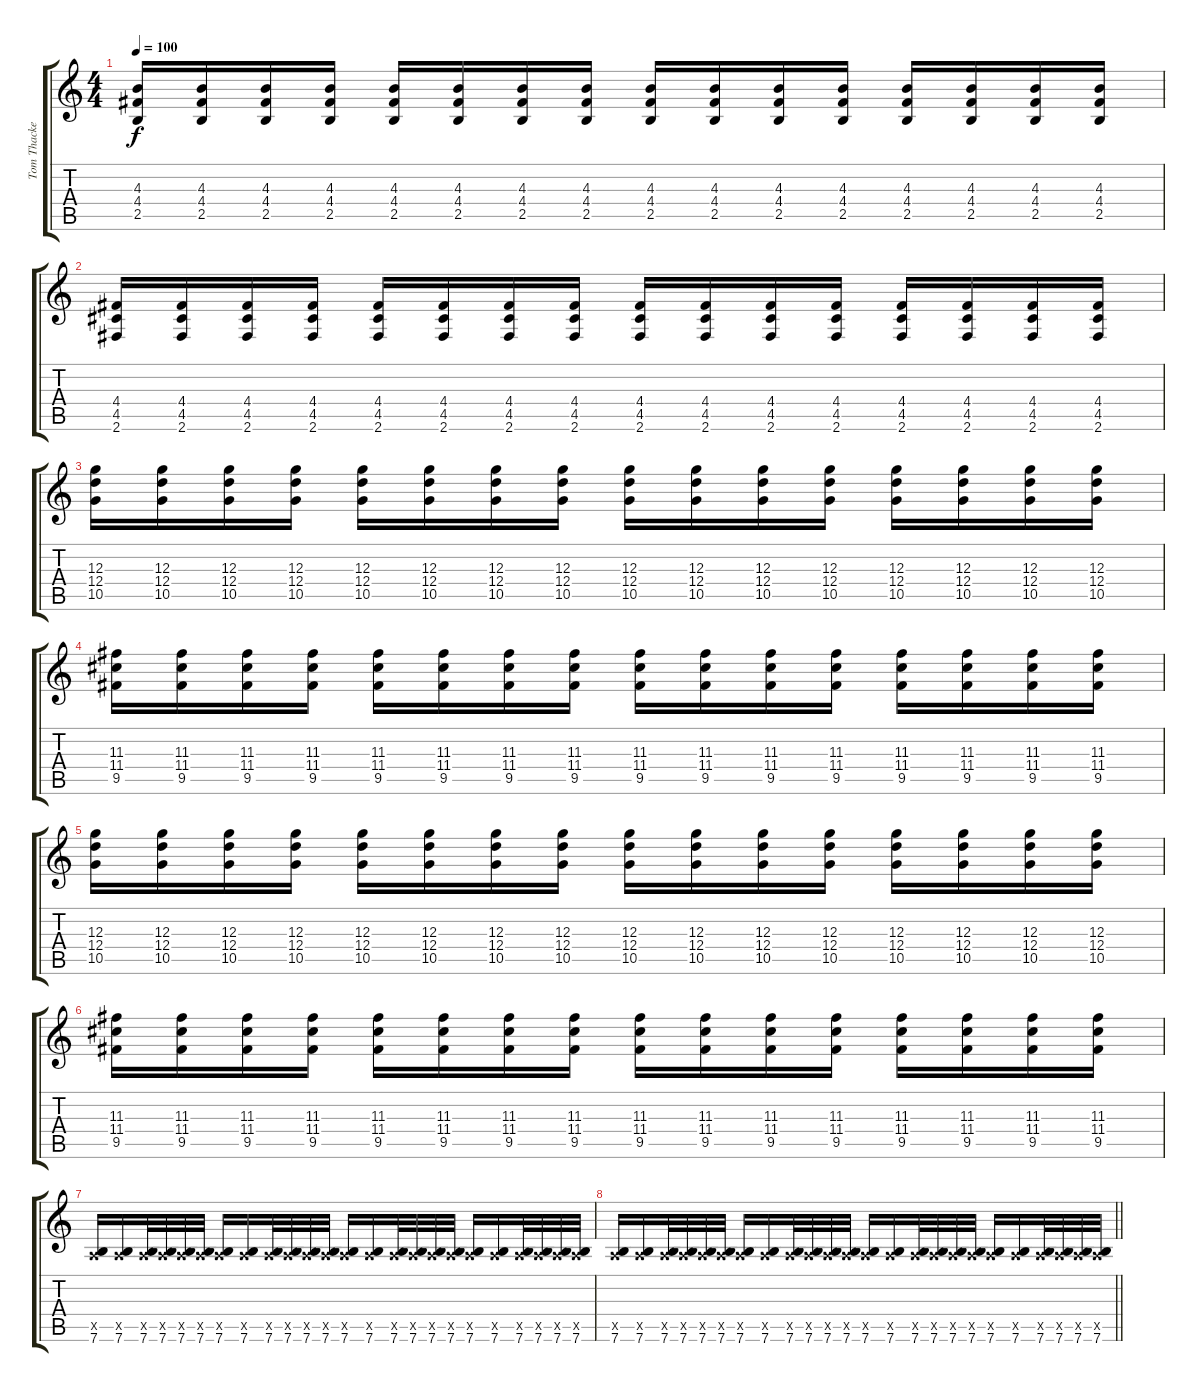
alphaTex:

\track ("Tom Thacker" "Tom Thacke") {instrument distortionguitar}
\staff {score tabs}
\tuning (E4 B3 G3 D3 A2 E2) {hide}
\ts (4 4)
\tempo 100
\clef g2
\ks c
(4.3 4.4 2.5).16{dy f} (4.3 4.4 2.5).16 (4.3 4.4 2.5).16 (4.3 4.4 2.5).16 (4.3 4.4 2.5).16 (4.3 4.4 2.5).16 (4.3 4.4 2.5).16 (4.3 4.4 2.5).16 (4.3 4.4 2.5).16 (4.3 4.4 2.5).16 (4.3 4.4 2.5).16 (4.3 4.4 2.5).16 (4.3 4.4 2.5).16 (4.3 4.4 2.5).16 (4.3 4.4 2.5).16 (4.3 4.4 2.5).16 |
(4.4 4.5 2.6).16 (4.4 4.5 2.6).16 (4.4 4.5 2.6).16 (4.4 4.5 2.6).16 (4.4 4.5 2.6).16 (4.4 4.5 2.6).16 (4.4 4.5 2.6).16 (4.4 4.5 2.6).16 (4.4 4.5 2.6).16 (4.4 4.5 2.6).16 (4.4 4.5 2.6).16 (4.4 4.5 2.6).16 (4.4 4.5 2.6).16 (4.4 4.5 2.6).16 (4.4 4.5 2.6).16 (4.4 4.5 2.6).16 |
(12.3 12.4 10.5).16{volume 16} (12.3 12.4 10.5).16 (12.3 12.4 10.5).16 (12.3 12.4 10.5).16 (12.3 12.4 10.5).16 (12.3 12.4 10.5).16 (12.3 12.4 10.5).16 (12.3 12.4 10.5).16 (12.3 12.4 10.5).16 (12.3 12.4 10.5).16 (12.3 12.4 10.5).16 (12.3 12.4 10.5).16 (12.3 12.4 10.5).16 (12.3 12.4 10.5).16 (12.3 12.4 10.5).16 (12.3 12.4 10.5).16 |
(11.3 11.4 9.5).16 (11.3 11.4 9.5).16 (11.3 11.4 9.5).16 (11.3 11.4 9.5).16 (11.3 11.4 9.5).16 (11.3 11.4 9.5).16 (11.3 11.4 9.5).16 (11.3 11.4 9.5).16 (11.3 11.4 9.5).16 (11.3 11.4 9.5).16 (11.3 11.4 9.5).16 (11.3 11.4 9.5).16 (11.3 11.4 9.5).16 (11.3 11.4 9.5).16 (11.3 11.4 9.5).16 (11.3 11.4 9.5).16 |
(12.3 12.4 10.5).16 (12.3 12.4 10.5).16 (12.3 12.4 10.5).16 (12.3 12.4 10.5).16 (12.3 12.4 10.5).16 (12.3 12.4 10.5).16 (12.3 12.4 10.5).16 (12.3 12.4 10.5).16 (12.3 12.4 10.5).16 (12.3 12.4 10.5).16 (12.3 12.4 10.5).16 (12.3 12.4 10.5).16 (12.3 12.4 10.5).16 (12.3 12.4 10.5).16 (12.3 12.4 10.5).16 (12.3 12.4 10.5).16 |
(11.3 11.4 9.5).16 (11.3 11.4 9.5).16 (11.3 11.4 9.5).16 (11.3 11.4 9.5).16 (11.3 11.4 9.5).16 (11.3 11.4 9.5).16 (11.3 11.4 9.5).16 (11.3 11.4 9.5).16 (11.3 11.4 9.5).16 (11.3 11.4 9.5).16 (11.3 11.4 9.5).16 (11.3 11.4 9.5).16 (11.3 11.4 9.5).16 (11.3 11.4 9.5).16 (11.3 11.4 9.5).16 (11.3 11.4 9.5).16 |
(0.5{x} 7.6).16{volume 16} (0.5{x} 7.6).16 (0.5{x} 7.6).32 (0.5{x} 7.6).32 (0.5{x} 7.6).32 (0.5{x} 7.6).32 (0.5{x} 7.6).16 (0.5{x} 7.6).16 (0.5{x} 7.6).32 (0.5{x} 7.6).32 (0.5{x} 7.6).32 (0.5{x} 7.6).32 (0.5{x} 7.6).16 (0.5{x} 7.6).16 (0.5{x} 7.6).32 (0.5{x} 7.6).32 (0.5{x} 7.6).32 (0.5{x} 7.6).32 (0.5{x} 7.6).16 (0.5{x} 7.6).16 (0.5{x} 7.6).32 (0.5{x} 7.6).32 (0.5{x} 7.6).32 (0.5{x} 7.6).32 |
\barLineRight lightlight
(0.5{x} 7.6).16 (0.5{x} 7.6).16 (0.5{x} 7.6).32 (0.5{x} 7.6).32 (0.5{x} 7.6).32 (0.5{x} 7.6).32 (0.5{x} 7.6).16 (0.5{x} 7.6).16 (0.5{x} 7.6).32 (0.5{x} 7.6).32 (0.5{x} 7.6).32 (0.5{x} 7.6).32 (0.5{x} 7.6).16 (0.5{x} 7.6).16 (0.5{x} 7.6).32 (0.5{x} 7.6).32 (0.5{x} 7.6).32 (0.5{x} 7.6).32 (0.5{x} 7.6).16 (0.5{x} 7.6).16 (0.5{x} 7.6).32 (0.5{x} 7.6).32 (0.5{x} 7.6).32 (0.5{x} 7.6).32
